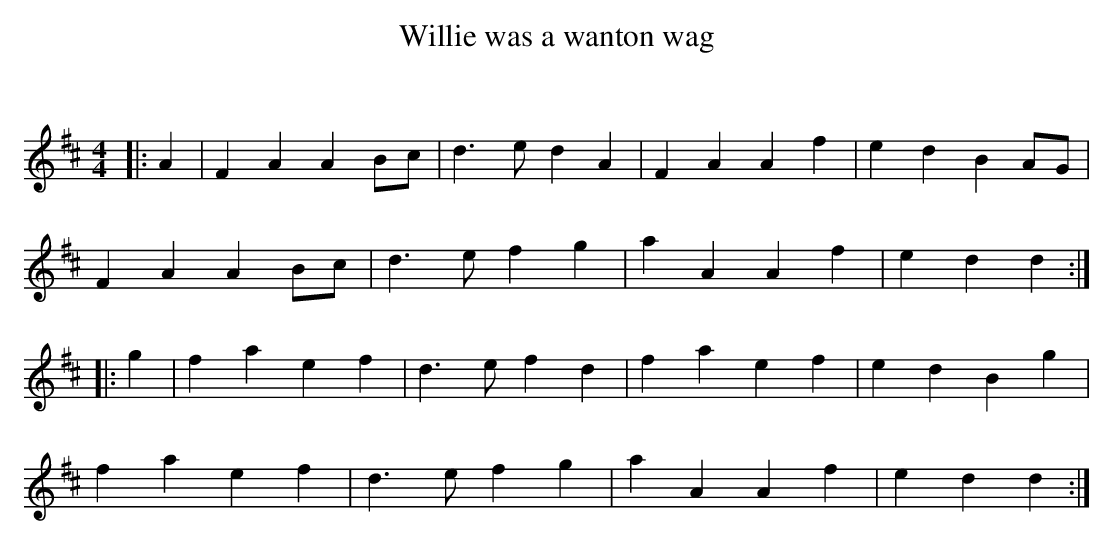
X:1
T: Willie was a wanton wag
C:
Q: 232
K:D
M:4/4
L:1/8
|:A2|F2 A2 A2 Bc|d3e d2 A2|F2 A2 A2 f2|e2 d2 B2 AG|
F2 A2 A2 Bc|d3e f2 g2|a2 A2 A2 f2|e2 d2 d2:|
|:g2|f2 a2 e2 f2|d3e f2 d2|f2 a2 e2 f2|e2 d2 B2 g2|
f2 a2 e2 f2|d3e f2 g2|a2 A2 A2 f2|e2 d2 d2:|
